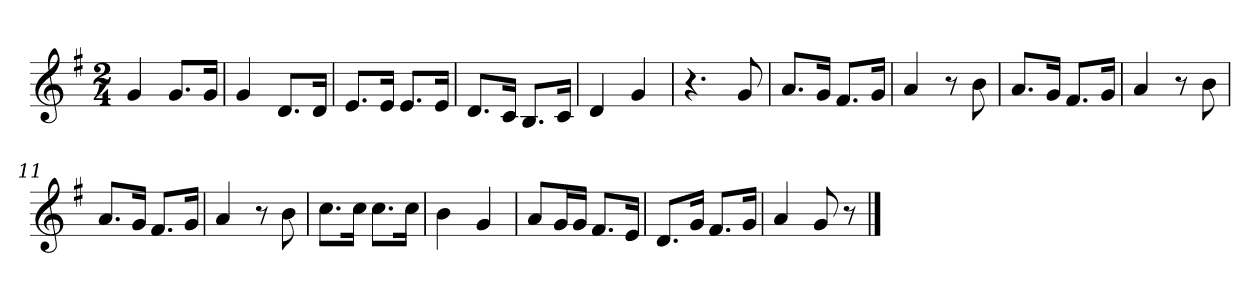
**kern
*part1
*staff1
*k[f#]
*M2/4
*MM120
=1
4g
8.gL
16gJk
=2
4g
8.dL
16dJk
=3
8.eL
16eJk
8.eL
16eJk
=4
8.dL
16cJk
8.BL
16cJk
=5
4d
4g
=6
4.r
8g
=7
8.aL
16gJk
8.f#L
16gJk
=8
4a
8r
8b
=9
8.aL
16gJk
8.f#L
16gJk
=10
4a
8r
8b
=11
8.aL
16gJk
8.f#L
16gJk
=12
4a
8r
8b
=13
8.ccL
16ccJk
8.ccL
16ccJk
=14
4b
4g
=15
8aL
16gL
16gJJ
8.f#L
16eJk
=16
8.dL
16gJk
8.f#L
16gJk
=17
4a
8g
8r
==
*-
